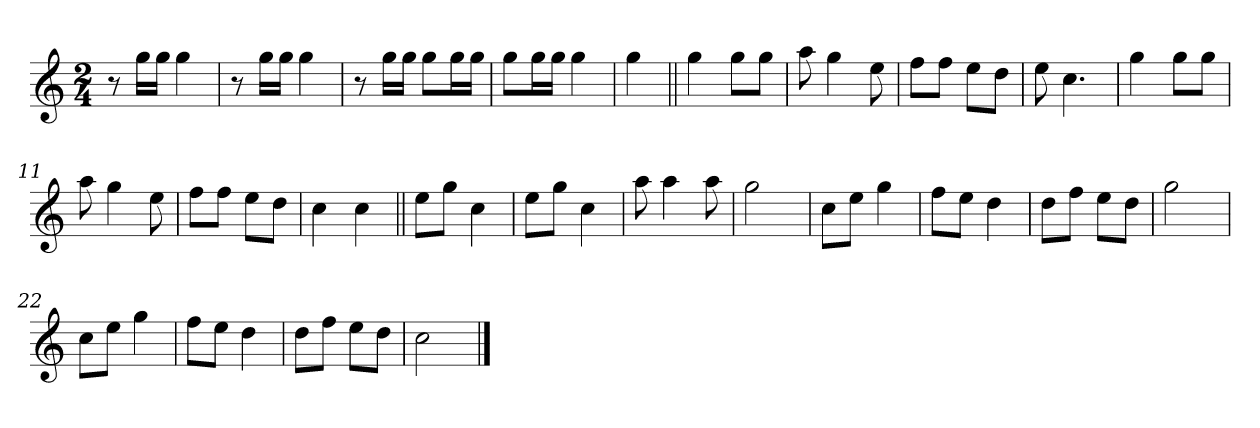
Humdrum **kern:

**kern
*part1
*staff1
*clefG2
*k[]
*M2/4
=1
8r
16gg\LL
16gg\JJ
4gg\
=2
8r
16gg\LL
16gg\JJ
4gg\
=3
8r
16gg\LL
16gg\JJ
8gg\L
16gg\L
16gg\JJ
=4
8gg\L
16gg\L
16gg\JJ
4gg\
=5
4gg\
=6||
4gg\
8gg\L
8gg\J
=7
8aa\
4gg\
8ee\
=8
8ff\L
8ff\J
8ee\L
8dd\J
=9
8ee\
4.cc\
=10
4gg\
8gg\L
8gg\J
=11
8aa\
4gg\
8ee\
=12
8ff\L
8ff\J
8ee\L
8dd\J
!!LO:LB:g=z
=13
4cc\
4cc\
=14||
8ee\L
8gg\J
4cc\
=15
8ee\L
8gg\J
4cc\
=16
8aa\
4aa\
8aa\
=17
2gg\
=18
8cc\L
8ee\J
4gg\
=19
8ff\L
8ee\J
4dd\
=20
8dd\L
8ff\J
8ee\L
8dd\J
=21
2gg\
=22
8cc\L
8ee\J
4gg\
=23
8ff\L
8ee\J
4dd\
=24
8dd\L
8ff\J
8ee\L
8dd\J
=25
2cc\
==
*-
